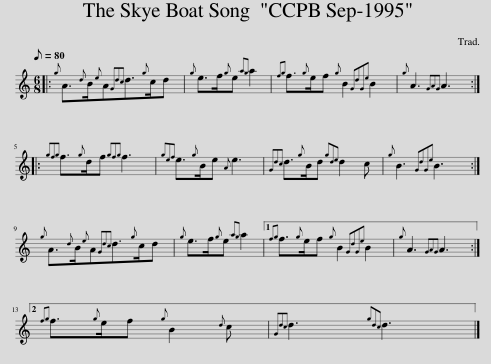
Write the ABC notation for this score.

X:1
L:1/8
Q:1/8=80
M:6/8
I:linebreak $
K:C
V:1 treble
V:1
|:{g} A3/2{d}B/{e}A{Gdc}d3/2{g}c/d |{g} e>f{g}e{ag} a2 |{fg} f3/2{g}e/f{g} B2{GdGe} B2 |{g} A3{GAG} A3 ::${gfg} f3/2{g}d/f{gfg} f3 | %5
{gef} e3/2{g}B/e{A} e3 |{Gdc} d3/2{g}B/d{gde} d2 c |{g} B3{GdGe} B3 :|${g} A3/2{d}B/{e}A{Gdc}d3/2{g}c/d |{g} e>f{g}e{ag} a2 |1 %10
{fg} f3/2{g}e/f{g} B2{GdGe} B2 |{g} A3{GAG} A3 :|2${fg} f3/2{g}e/f{g} B2{d} c |{Gdc} d3{gdc} d3 |] %14
